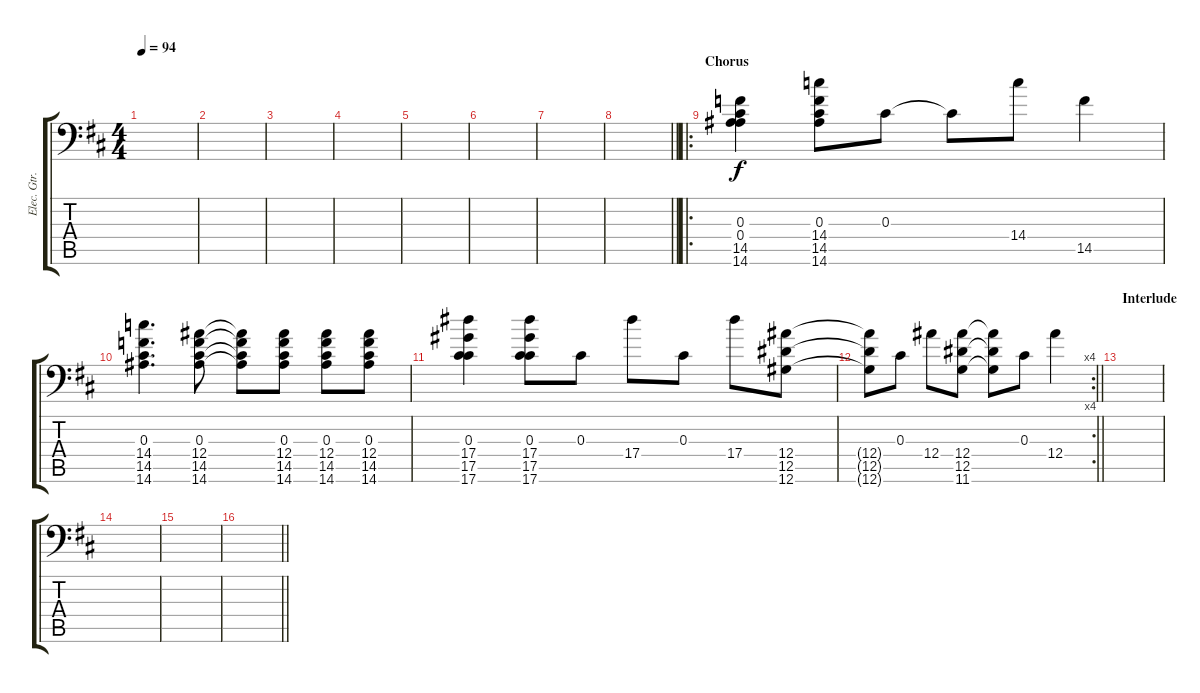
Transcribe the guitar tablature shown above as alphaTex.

\track ("Elec. Gtr. 4" "Elec. Gtr.") {instrument distortionguitar}
\staff {score tabs}
\tuning (Bb3 Gb3 Db3 Bb2 Eb2 Ab1) {hide}
\ts (4 4)
\tempo 94
\clef f4
\ks d
|
|
|
|
|
|
|
\barLineRight lightlight
|
\ro
\section ("" "Chorus")
(0.3 0.4 14.5 14.6).4 (0.3 14.4 14.5 14.6).8 0.3.8 0.3{t}.8 14.4.8 14.5.4 |
(0.3 14.4 14.5 14.6).4{d} (0.3 12.4 14.5 14.6).8 (0.3{t} 12.4{t} 14.5{t} 14.6{t}).8 (0.3 12.4 14.5 14.6).8 (0.3 12.4 14.5 14.6).8 (0.3 12.4 14.5 14.6).8 |
(0.3 17.4 17.5 17.6).4 (0.3 17.4 17.5 17.6).8 0.3.8 17.4.8 0.3.8 17.4.8 (12.4 12.5 12.6).8 |
\rc 4
\barLineRight lightlight
(12.4{t} 12.5{t} 12.6{t}).8 0.3.8 12.4.8 (12.4 12.5 11.6).8 (12.4{t} 12.5{t} 11.6{t}).8 0.3.8 12.4.4 |
\section ("" "Interlude")
|
|
|
\barLineRight lightlight
